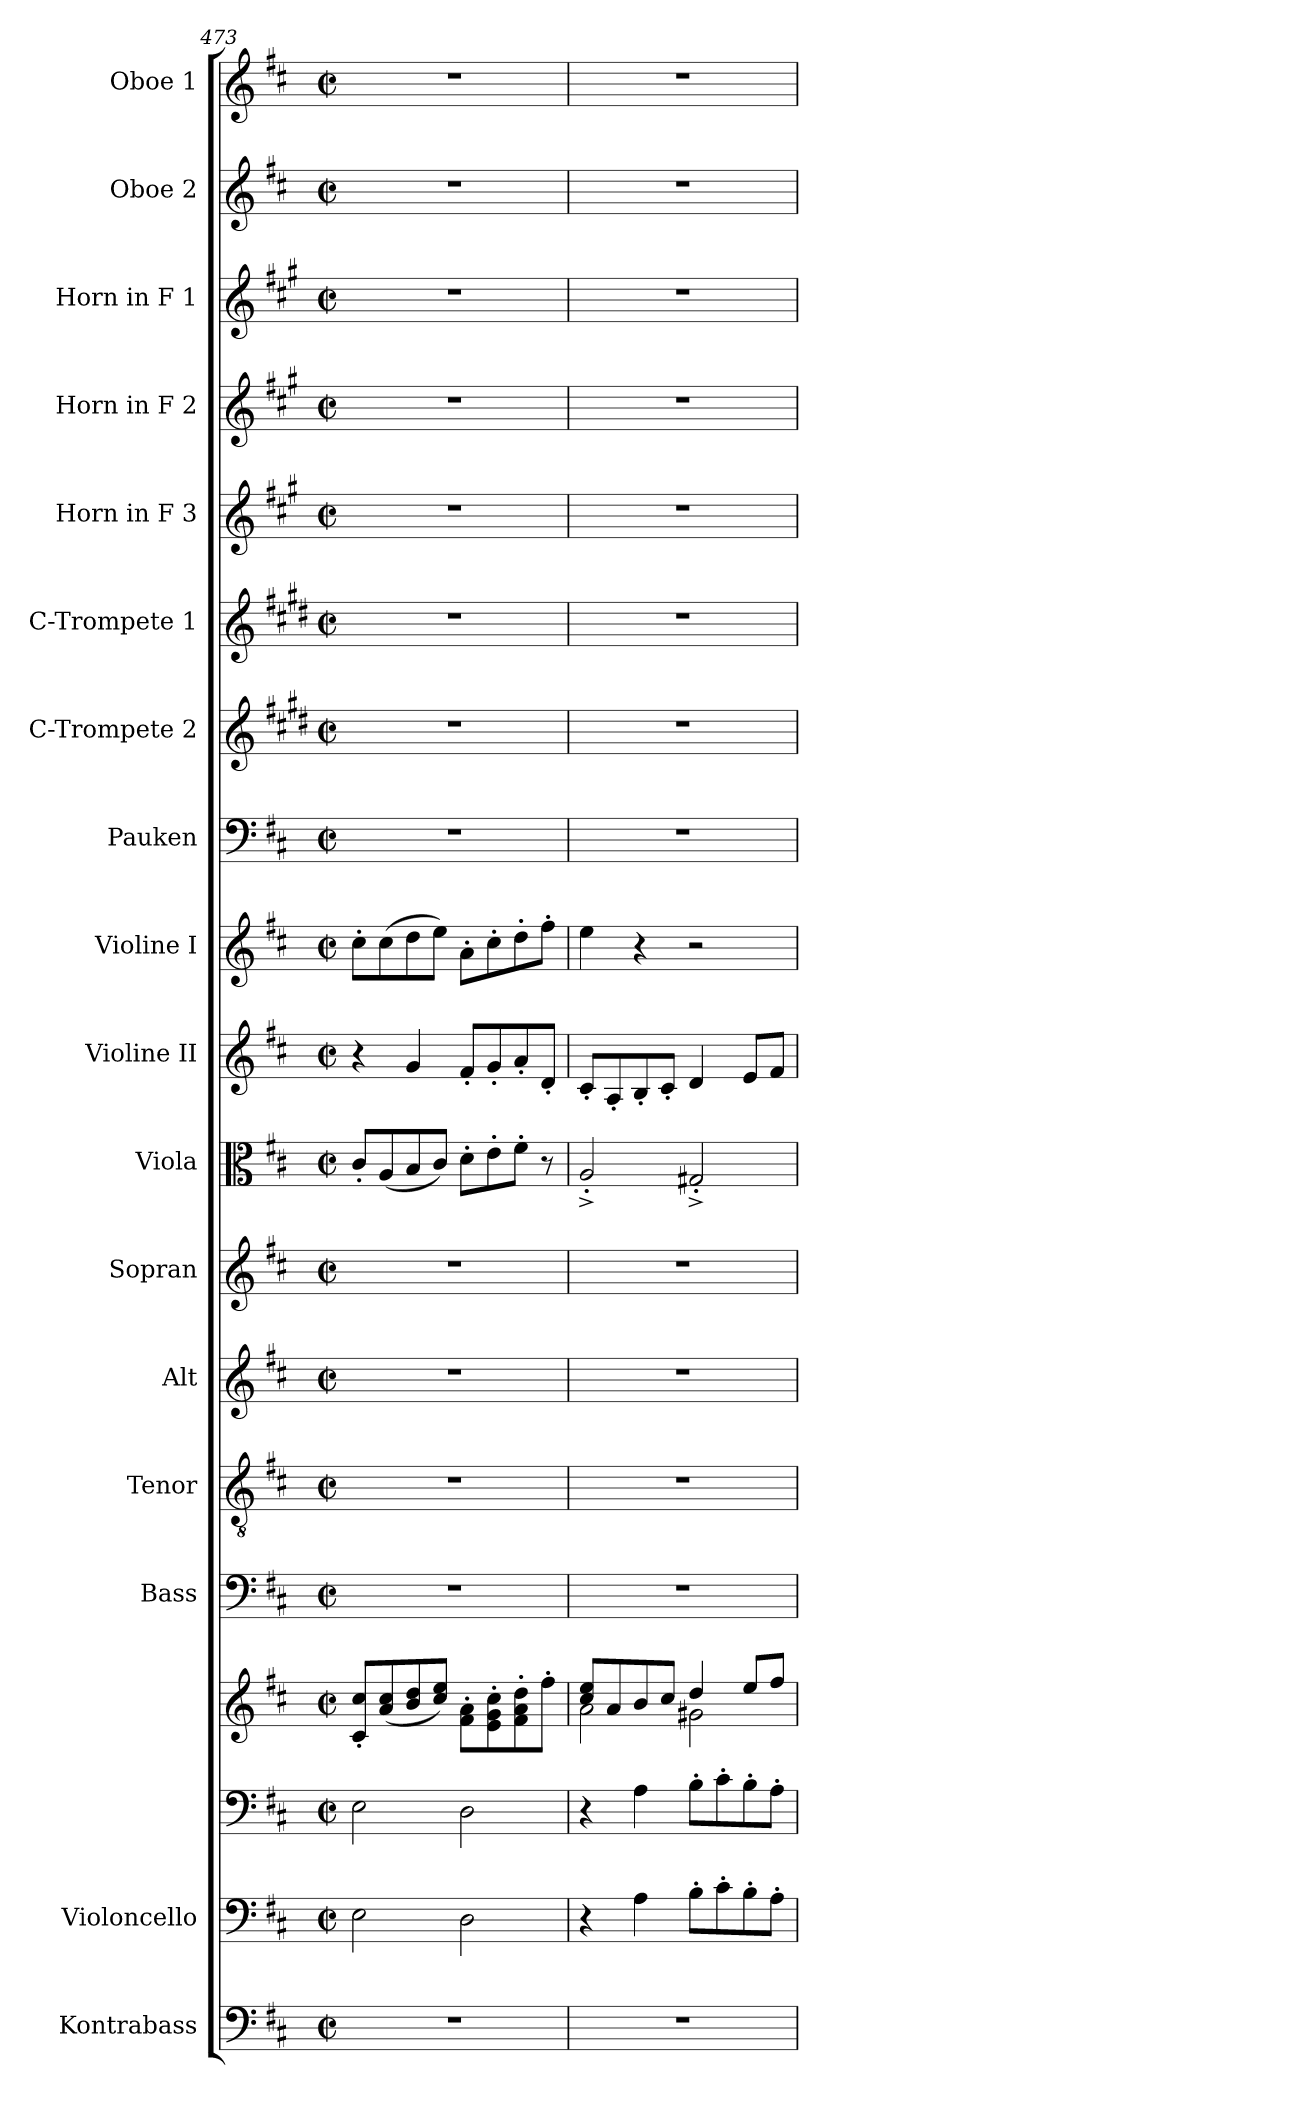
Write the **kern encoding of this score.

**kern	**kern	**kern	**kern	**kern	**kern	**kern	**kern	**kern	**kern	**kern	**kern	**kern	**kern	**kern	**kern	**kern	**kern	**kern
*part18	*part17	*part16	*part16	*part15	*part14	*part13	*part12	*part11	*part10	*part9	*part8	*part7	*part6	*part5	*part4	*part3	*part2	*part1
*staff19	*staff18	*staff17	*staff16	*staff15	*staff14	*staff13	*staff12	*staff11	*staff10	*staff9	*staff8	*staff7	*staff6	*staff5	*staff4	*staff3	*staff2	*staff1
*I"Kontrabass	*I"Violoncello	*	*	*I"Bass	*I"Tenor	*I"Alt	*I"Sopran	*I"Viola	*I"Violine II	*I"Violine I	*I"Pauken	*I"C-Trompete 2	*I"C-Trompete 1	*I"Horn in F 3	*I"Horn in F 2	*I"Horn in F 1	*I"Oboe 2	*I"Oboe 1
*I'Kb.	*I'Vc.	*	*	*I'B.	*I'T.	*I'A.	*I'S.	*I'Vla.	*I'Vl. II	*I'Vl. I	*I'Pk.	*I'C Trp. 2	*I'C Trp. 1	*	*	*	*I'Ob. 2	*I'Ob. 1
!!LO:PB:g=z
*clefF4	*clefF4	*clefF4	*clefG2	*clefF4	*clefGv2	*clefG2	*clefG2	*clefC3	*clefG2	*clefG2	*clefF4	*clefG2	*clefG2	*clefG2	*clefG2	*clefG2	*clefG2	*clefG2
*ITrd7c12	*	*	*	*	*	*	*	*	*	*	*	*ITrd1c2	*ITrd1c2	*ITrd4c7	*ITrd4c7	*ITrd4c7	*	*
*k[f#c#]	*k[f#c#]	*k[f#c#]	*k[f#c#]	*k[f#c#]	*k[f#c#]	*k[f#c#]	*k[f#c#]	*k[f#c#]	*k[f#c#]	*k[f#c#]	*k[f#c#]	*k[f#c#]	*k[f#c#]	*k[f#c#]	*k[f#c#]	*k[f#c#]	*k[f#c#]	*k[f#c#]
*D:	*D:	*D:	*D:	*D:	*D:	*D:	*D:	*D:	*D:	*D:	*D:	*D:	*D:	*D:	*D:	*D:	*D:	*D:
*M2/2	*M2/2	*M2/2	*M2/2	*M2/2	*M2/2	*M2/2	*M2/2	*M2/2	*M2/2	*M2/2	*M2/2	*M2/2	*M2/2	*M2/2	*M2/2	*M2/2	*M2/2	*M2/2
*met(c|)	*met(c|)	*met(c|)	*met(c|)	*met(c|)	*met(c|)	*met(c|)	*met(c|)	*met(c|)	*met(c|)	*met(c|)	*met(c|)	*met(c|)	*met(c|)	*met(c|)	*met(c|)	*met(c|)	*met(c|)	*met(c|)
=473	=473	=473	=473	=473	=473	=473	=473	=473	=473	=473	=473	=473	=473	=473	=473	=473	=473	=473
1r	2E\	2E\	8c#/'< 8cc#/'<L	1r	1r	1r	1r	8c#'</L	4r	8cc#'>\L	1r	1r	1r	1r	1r	1r	1r	1r
.	.	.	(<8a/ 8cc#/	.	.	.	.	(<8A/	.	(>8cc#\	.	.	.	.	.	.	.	.
.	.	.	8b/ 8dd/	.	.	.	.	8B/	4g/	8dd\	.	.	.	.	.	.	.	.
.	.	.	8cc#/ 8ee/J)	.	.	.	.	8c#/J)	.	8ee\J)	.	.	.	.	.	.	.	.
.	2D\	2D\	8f#\'> 8a\'>L	.	.	.	.	8d'>\L	8f#'</L	8a'>\L	.	.	.	.	.	.	.	.
.	.	.	8e\'> 8g\'> 8cc#\'>	.	.	.	.	8e'>\	8g'</	8cc#'>\	.	.	.	.	.	.	.	.
.	.	.	8f#\'> 8a\'> 8dd\'>	.	.	.	.	8f#'>\J	8a'</	8dd'>\	.	.	.	.	.	.	.	.
.	.	.	8ff#'>\J	.	.	.	.	8r	8d'</J	8ff#'>\J	.	.	.	.	.	.	.	.
=474	=474	=474	=474	=474	=474	=474	=474	=474	=474	=474	=474	=474	=474	=474	=474	=474	=474	=474
*	*	*	*^	*	*	*	*	*	*	*	*	*	*	*	*	*	*	*
1r	4r	4r	8cc#/ 8ee/L	2a\	1r	1r	1r	1r	2A^<'</	8c#'</L	4ee\	1r	1r	1r	1r	1r	1r	1r	1r
.	.	.	8a/	.	.	.	.	.	.	8A'</	.	.	.	.	.	.	.	.	.
.	4A\	4A\	8b/	.	.	.	.	.	.	8B'</	4r	.	.	.	.	.	.	.	.
.	.	.	8cc#/J	.	.	.	.	.	.	8c#'</J	.	.	.	.	.	.	.	.	.
.	8B'>\L	8B'>\L	4dd/	2g#X\	.	.	.	.	2G#X^<'</	4d/	2r	.	.	.	.	.	.	.	.
.	8c#'>\	8c#'>\	.	.	.	.	.	.	.	.	.	.	.	.	.	.	.	.	.
.	8B'>\	8B'>\	8ee/L	.	.	.	.	.	.	8e/L	.	.	.	.	.	.	.	.	.
.	8A'>\J	8A'>\J	8ff#/J	.	.	.	.	.	.	8f#/J	.	.	.	.	.	.	.	.	.
*	*	*	*v	*v	*	*	*	*	*	*	*	*	*	*	*	*	*	*	*
=	=	=	=	=	=	=	=	=	=	=	=	=	=	=	=	=	=	=
*-	*-	*-	*-	*-	*-	*-	*-	*-	*-	*-	*-	*-	*-	*-	*-	*-	*-	*-
